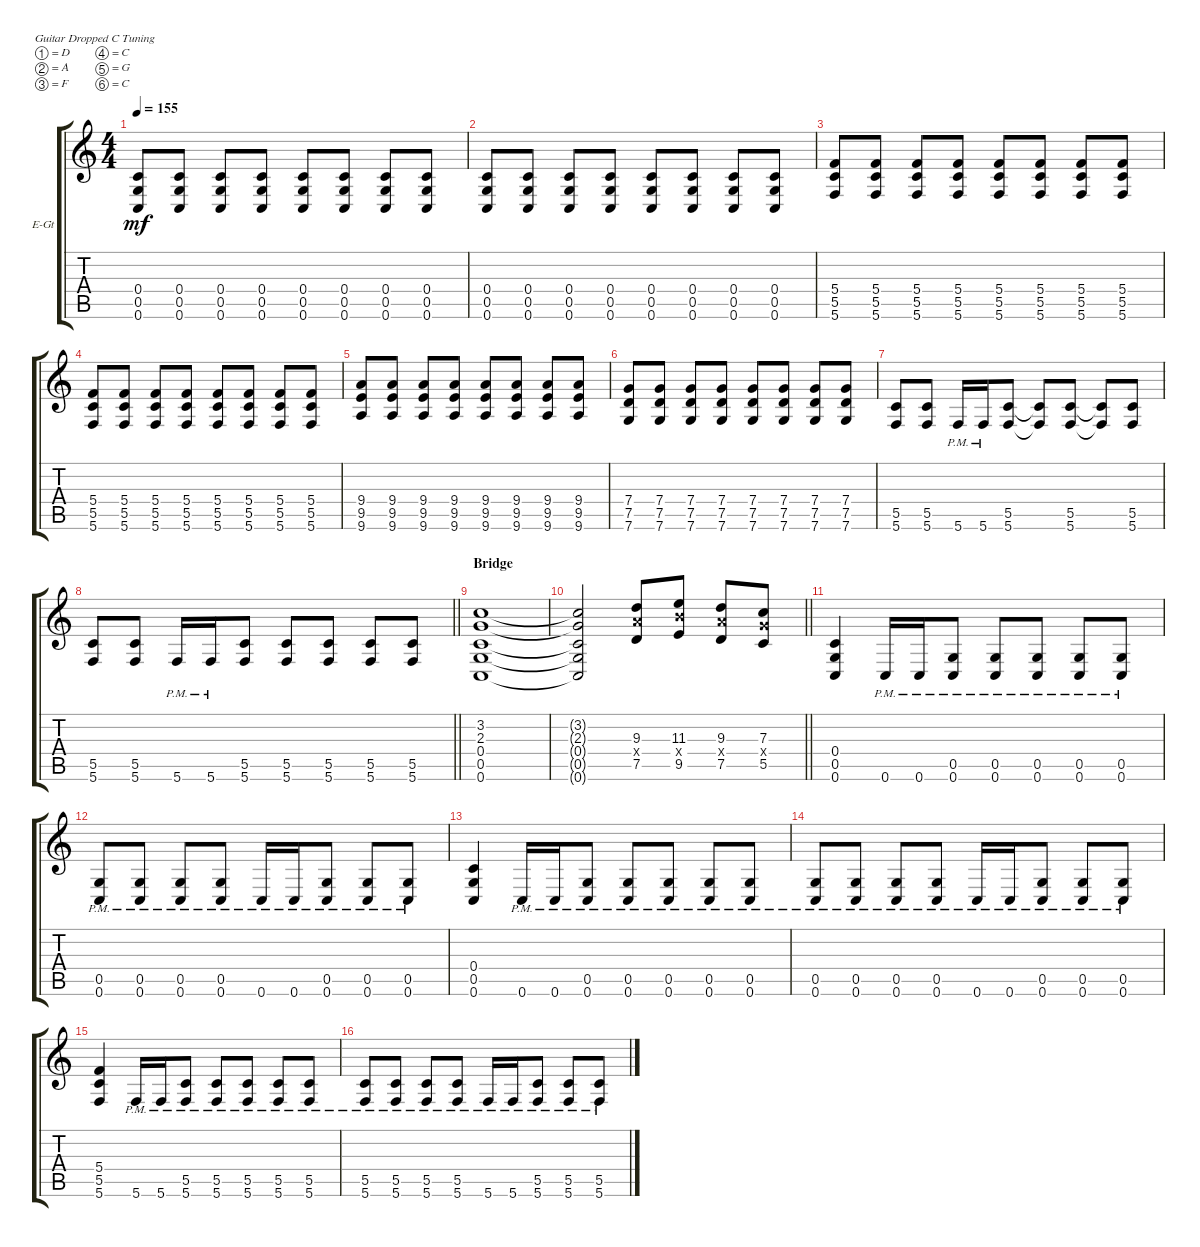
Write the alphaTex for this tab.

\defaultSystemsLayout 4
\bracketExtendMode groupsimilarinstruments
\firstSystemTrackNameOrientation horizontal
\otherSystemsTrackNameOrientation horizontal
\track ("Guitar 2" "E-Gt") {instrument overdrivenguitar}
\staff {score tabs}
\tuning (D4 A3 F3 C3 G2 C2)
\ts (4 4)
\tempo 155
\clef g2
\ks c
(0.6 0.5 0.4).8{dy mf} (0.6 0.5 0.4).8 (0.6 0.5 0.4).8 (0.6 0.5 0.4).8 (0.6 0.5 0.4).8 (0.6 0.5 0.4).8 (0.6 0.5 0.4).8 (0.6 0.5 0.4).8 |
(0.6 0.5 0.4).8 (0.6 0.5 0.4).8 (0.6 0.5 0.4).8 (0.6 0.5 0.4).8 (0.6 0.5 0.4).8 (0.6 0.5 0.4).8 (0.6 0.5 0.4).8 (0.6 0.5 0.4).8 |
(5.5 5.6 5.4).8 (5.5 5.6 5.4).8 (5.5 5.6 5.4).8 (5.5 5.6 5.4).8 (5.5 5.6 5.4).8 (5.5 5.6 5.4).8 (5.5 5.6 5.4).8 (5.5 5.6 5.4).8 |
(5.5 5.6 5.4).8 (5.5 5.6 5.4).8 (5.5 5.6 5.4).8 (5.5 5.6 5.4).8 (5.5 5.6 5.4).8 (5.5 5.6 5.4).8 (5.5 5.6 5.4).8 (5.5 5.6 5.4).8 |
(9.5 9.6 9.4).8 (9.5 9.6 9.4).8 (9.5 9.6 9.4).8 (9.5 9.6 9.4).8 (9.5 9.6 9.4).8 (9.5 9.6 9.4).8 (9.5 9.6 9.4).8 (9.5 9.6 9.4).8 |
(7.6 7.5 7.4).8 (7.6 7.5 7.4).8 (7.6 7.5 7.4).8 (7.6 7.5 7.4).8 (7.6 7.5 7.4).8 (7.6 7.5 7.4).8 (7.6 7.5 7.4).8 (7.6 7.5 7.4).8 |
(5.5 5.6).8 (5.5 5.6).8 5.6{pm}.16 5.6{pm}.16 (5.5 5.6).8 (5.5{t} 5.6{t}).8 (5.5 5.6).8 (5.5{t} 5.6{t}).8 (5.5 5.6).8 |
\barLineRight lightlight
(5.5 5.6).8 (5.5 5.6).8 5.6{pm}.16 5.6{pm}.16 (5.5 5.6).8 (5.5 5.6).8 (5.5 5.6).8 (5.5 5.6).8 (5.5 5.6).8 |
\section ("" "Bridge")
(0.6 0.5 0.4 2.3 3.2).1 |
\barLineRight lightlight
(0.6{t} 0.5{t} 0.4{t} 2.3{t} 3.2{t}).2 (7.5 9.4{x} 9.3).8 (11.3 11.4{x} 9.5).8 (7.5 9.4{x} 9.3).8 (5.5 7.4{x} 7.3).8 |
(0.5 0.6 0.4).4 0.6{pm}.16 0.6{pm}.16 (0.6{pm} 0.5{pm}).8 (0.6{pm} 0.5{pm}).8 (0.6{pm} 0.5{pm}).8 (0.6{pm} 0.5{pm}).8 (0.6{pm} 0.5{pm}).8 |
(0.6{pm} 0.5{pm}).8 (0.6{pm} 0.5{pm}).8 (0.6{pm} 0.5{pm}).8 (0.6{pm} 0.5{pm}).8 0.6{pm}.16 0.6{pm}.16 (0.6{pm} 0.5{pm}).8 (0.6{pm} 0.5{pm}).8 (0.6{pm} 0.5{pm}).8 |
(0.5 0.6 0.4).4 0.6{pm}.16 0.6{pm}.16 (0.6{pm} 0.5{pm}).8 (0.6{pm} 0.5{pm}).8 (0.6{pm} 0.5{pm}).8 (0.6{pm} 0.5{pm}).8 (0.6{pm} 0.5{pm}).8 |
(0.6{pm} 0.5{pm}).8 (0.6{pm} 0.5{pm}).8 (0.6{pm} 0.5{pm}).8 (0.6{pm} 0.5{pm}).8 0.6{pm}.16 0.6{pm}.16 (0.6{pm} 0.5{pm}).8 (0.6{pm} 0.5{pm}).8 (0.6{pm} 0.5{pm}).8 |
(5.6 5.5 5.4).4 5.6{pm}.16 5.6{pm}.16 (5.5{pm} 5.6{pm}).8 (5.5{pm} 5.6{pm}).8 (5.5{pm} 5.6{pm}).8 (5.5{pm} 5.6{pm}).8 (5.5{pm} 5.6{pm}).8 |
(5.5{pm} 5.6{pm}).8 (5.5{pm} 5.6{pm}).8 (5.5{pm} 5.6{pm}).8 (5.5{pm} 5.6{pm}).8 5.6{pm}.16 5.6{pm}.16 (5.5{pm} 5.6{pm}).8 (5.5{pm} 5.6{pm}).8 (5.5{pm} 5.6{pm}).8
